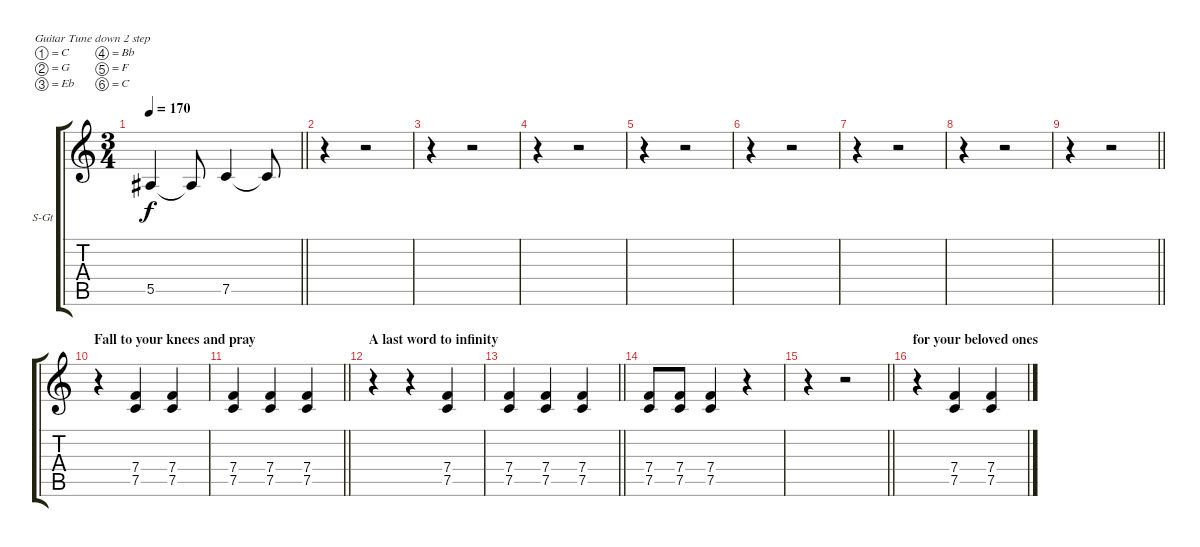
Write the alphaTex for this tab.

\bracketExtendMode groupsimilarinstruments
\firstSystemTrackNameOrientation horizontal
\otherSystemsTrackNameOrientation horizontal
\track ("Voice1 (Arkadius)" "S-Gt") {instrument voiceoohs}
\staff {score tabs}
\tuning (C4 G3 Eb3 Bb2 F2 C2)
\displaytranspose 12
\ts (3 4)
\tempo 170
\clef g2
\barLineRight lightlight
\ks c
5.5.4{dy f} 5.5{t}.8 7.5.4 7.5{t}.8 |
r.4 r.2 |
r.4 r.2 |
r.4 r.2 |
r.4 r.2 |
r.4 r.2 |
r.4 r.2 |
r.4 r.2 |
\barLineRight lightlight
r.4 r.2 |
\section ("" "Fall to your knees and pray")
r.4 (7.4 7.5).4 (7.4 7.5).4 |
\barLineRight lightlight
(7.4 7.5).4 (7.4 7.5).4 (7.4 7.5).4 |
\section ("" "A last word to infinity")
r.4 r.4 (7.4 7.5).4 |
\barLineRight lightlight
(7.4 7.5).4 (7.4 7.5).4 (7.4 7.5).4 |
(7.4 7.5).8 (7.4 7.5).8 (7.4 7.5).4 r.4 |
\barLineRight lightlight
r.4 r.2 |
\section ("" "for your beloved ones")
r.4 (7.4 7.5).4 (7.4 7.5).4
